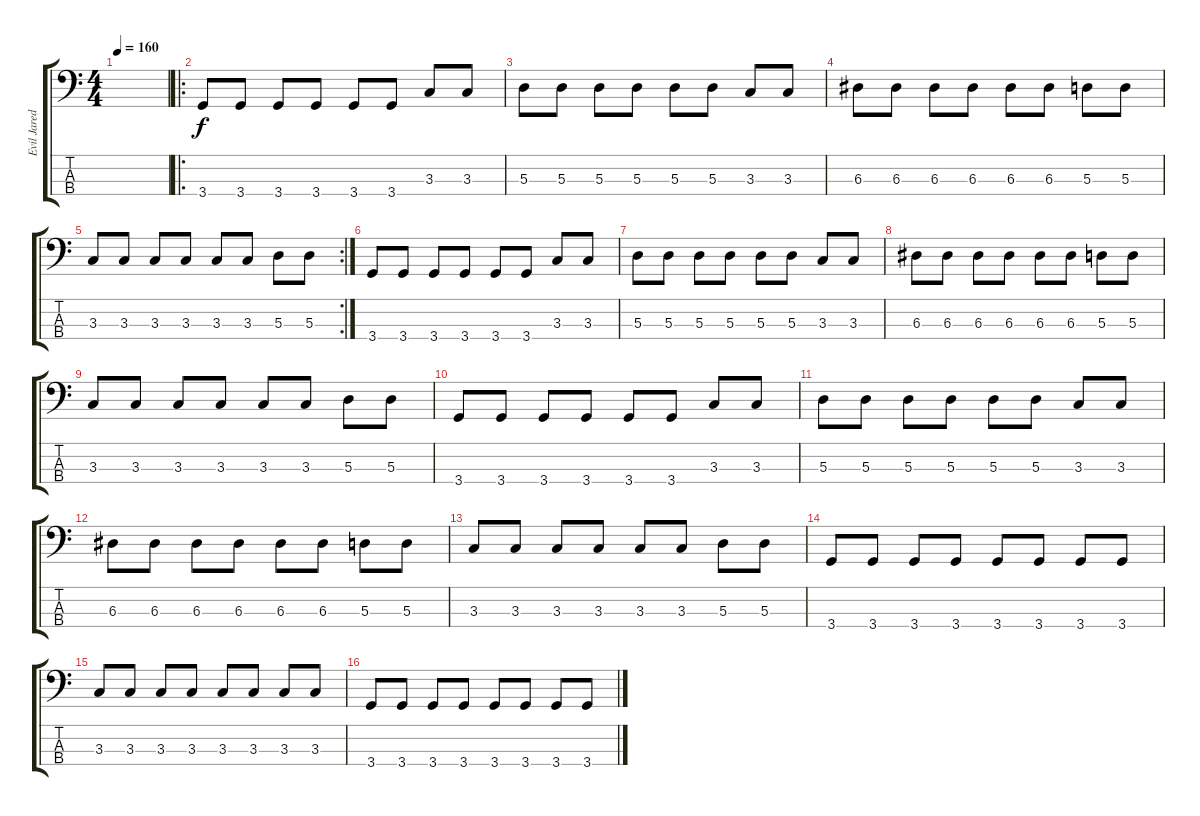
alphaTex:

\track ("Evil Jared Hasselhoff" "Evil Jared") {instrument electricbasspick}
\staff {score tabs}
\tuning (G2 D2 A1 E1) {hide}
\ts (4 4)
\tempo 160
\clef f4
\ks c
|
\ro
3.4.8 3.4.8 3.4.8 3.4.8 3.4.8 3.4.8 3.3.8 3.3.8 |
5.3.8 5.3.8 5.3.8 5.3.8 5.3.8 5.3.8 3.3.8 3.3.8 |
6.3.8 6.3.8 6.3.8 6.3.8 6.3.8 6.3.8 5.3.8 5.3.8 |
\rc 2
3.3.8 3.3.8 3.3.8 3.3.8 3.3.8 3.3.8 5.3.8 5.3.8 |
3.4.8 3.4.8 3.4.8 3.4.8 3.4.8 3.4.8 3.3.8 3.3.8 |
5.3.8 5.3.8 5.3.8 5.3.8 5.3.8 5.3.8 3.3.8 3.3.8 |
6.3.8 6.3.8 6.3.8 6.3.8 6.3.8 6.3.8 5.3.8 5.3.8 |
3.3.8 3.3.8 3.3.8 3.3.8 3.3.8 3.3.8 5.3.8 5.3.8 |
3.4.8 3.4.8 3.4.8 3.4.8 3.4.8 3.4.8 3.3.8 3.3.8 |
5.3.8 5.3.8 5.3.8 5.3.8 5.3.8 5.3.8 3.3.8 3.3.8 |
6.3.8 6.3.8 6.3.8 6.3.8 6.3.8 6.3.8 5.3.8 5.3.8 |
3.3.8 3.3.8 3.3.8 3.3.8 3.3.8 3.3.8 5.3.8 5.3.8 |
3.4.8 3.4.8 3.4.8 3.4.8 3.4.8 3.4.8 3.4.8 3.4.8 |
3.3.8 3.3.8 3.3.8 3.3.8 3.3.8 3.3.8 3.3.8 3.3.8 |
3.4.8 3.4.8 3.4.8 3.4.8 3.4.8 3.4.8 3.4.8 3.4.8
